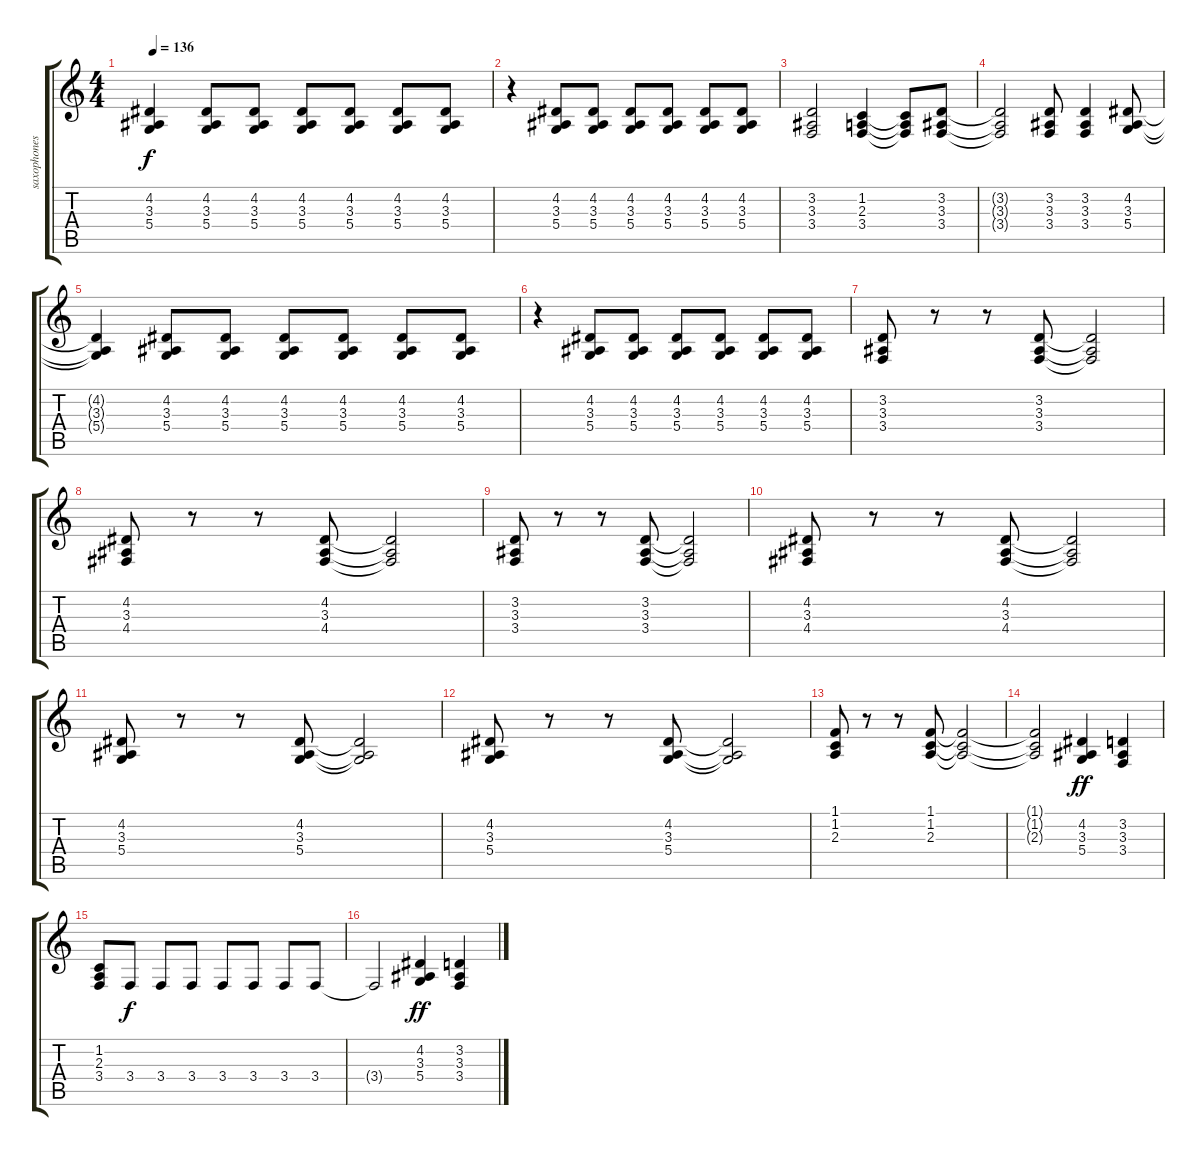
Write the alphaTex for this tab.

\track ("saxophones" "saxophones") {instrument tenorsax}
\staff {score tabs}
\tuning (E4 B3 G3 D3 A2 E2) {hide}
\ts (4 4)
\tempo 136
\clef g2
\ks c
(4.2{t} 3.3{t} 5.4{t}).4{dy f} (4.2 3.3 5.4).8 (4.2 3.3 5.4).8 (4.2 3.3 5.4).8 (4.2 3.3 5.4).8 (4.2 3.3 5.4).8 (4.2 3.3 5.4).8 |
r.4 (4.2 3.3 5.4).8 (4.2 3.3 5.4).8 (4.2 3.3 5.4).8 (4.2 3.3 5.4).8 (4.2 3.3 5.4).8 (4.2 3.3 5.4).8 |
(3.2 3.3 3.4).2 (1.2 2.3 3.4).4 (1.2{t} 2.3{t} 3.4{t}).8 (3.2 3.3 3.4).8 |
(3.2{t} 3.3{t} 3.4{t}).2 (3.2 3.3 3.4).8 (3.2 3.3 3.4).4 (4.2 3.3 5.4).8 |
(4.2{t} 3.3{t} 5.4{t}).4 (4.2 3.3 5.4).8 (4.2 3.3 5.4).8 (4.2 3.3 5.4).8 (4.2 3.3 5.4).8 (4.2 3.3 5.4).8 (4.2 3.3 5.4).8 |
r.4 (4.2 3.3 5.4).8 (4.2 3.3 5.4).8 (4.2 3.3 5.4).8 (4.2 3.3 5.4).8 (4.2 3.3 5.4).8 (4.2 3.3 5.4).8 |
(3.2 3.3 3.4).8 r.8 r.8 (3.2 3.3 3.4).8 (3.2{t} 3.3{t} 3.4{t}).2 |
(4.2 3.3 4.4).8 r.8 r.8 (4.2 3.3 4.4).8 (4.2{t} 3.3{t} 4.4{t}).2 |
(3.2 3.3 3.4).8 r.8 r.8 (3.2 3.3 3.4).8 (3.2{t} 3.3{t} 3.4{t}).2 |
(4.2 3.3 4.4).8 r.8 r.8 (4.2 3.3 4.4).8 (4.2{t} 3.3{t} 4.4{t}).2 |
(4.2 3.3 5.4).8 r.8 r.8 (4.2 3.3 5.4).8 (4.2{t} 3.3{t} 5.4{t}).2 |
(4.2 3.3 5.4).8 r.8 r.8 (4.2 3.3 5.4).8 (4.2{t} 3.3{t} 5.4{t}).2 |
(1.1 1.2 2.3).8 r.8 r.8 (1.1 1.2 2.3).8 (1.1{t} 1.2{t} 2.3{t}).2 |
(1.1{t} 1.2{t} 2.3{t}).2 (4.2 3.3 5.4).4{dy ff} (3.2 3.3 3.4).4 |
(1.2 2.3 3.4).8 3.4.8{dy f} 3.4.8 3.4.8 3.4.8 3.4.8 3.4.8 3.4.8 |
3.4{t}.2 (4.2 3.3 5.4).4{dy ff} (3.2 3.3 3.4).4
